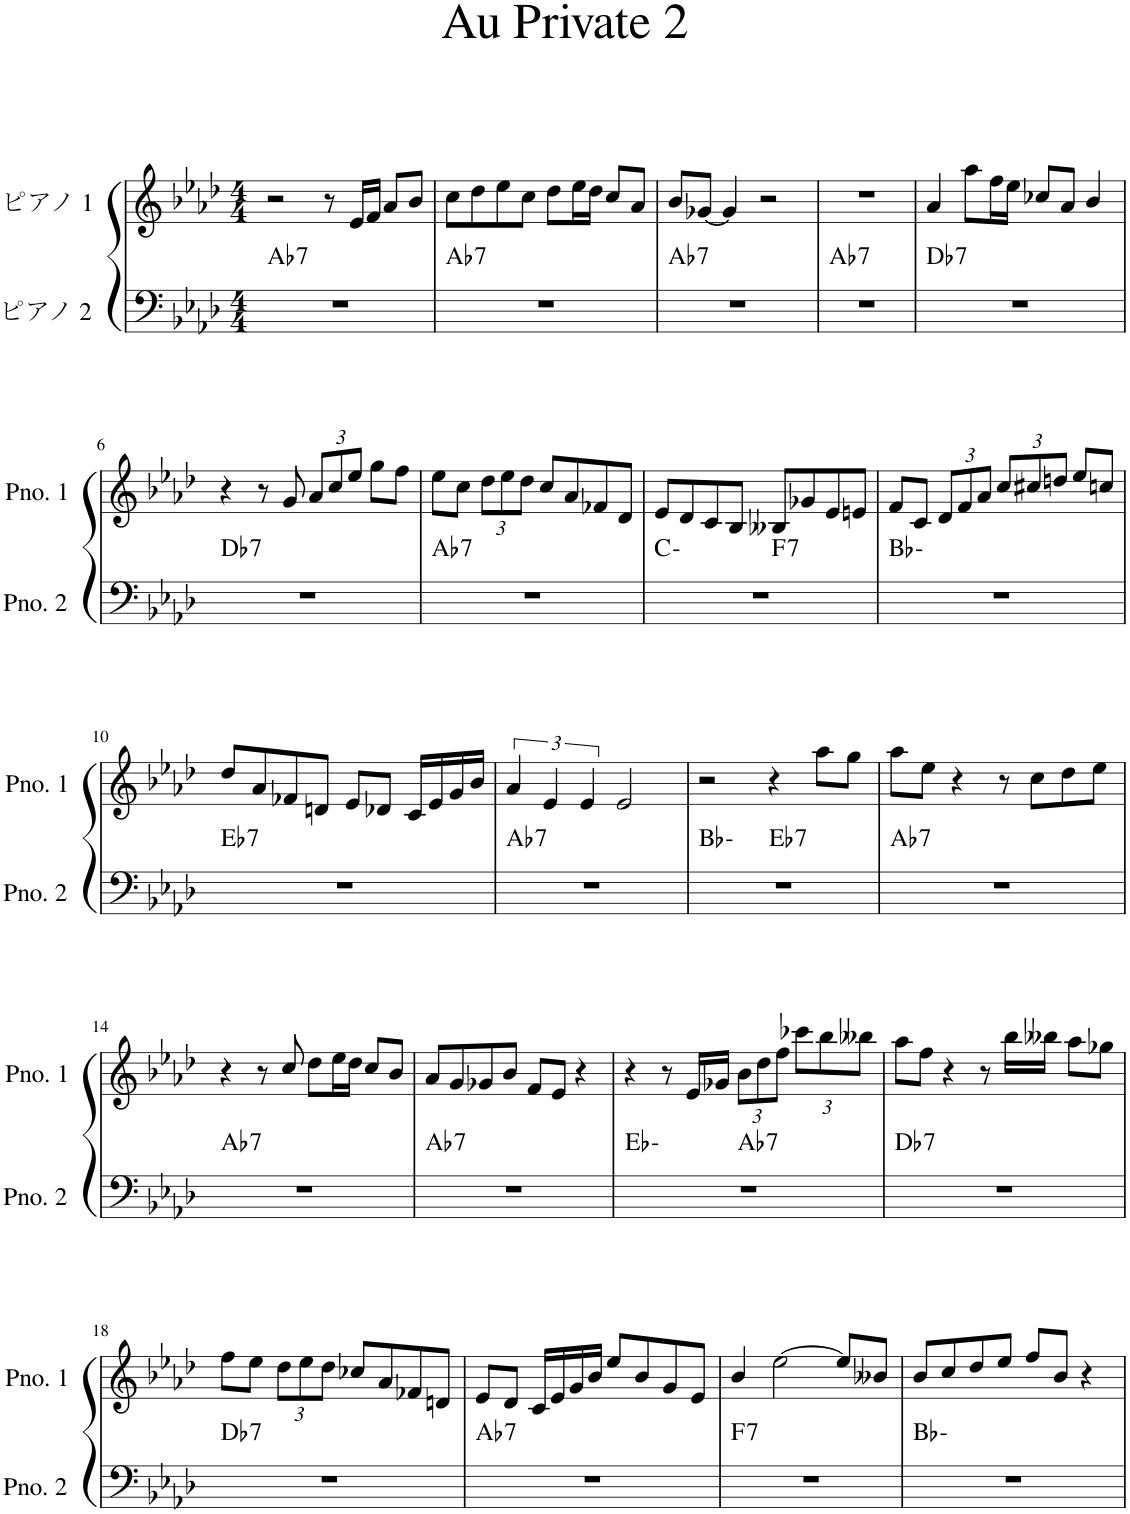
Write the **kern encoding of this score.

**kern	**harte	**kern
*part2	*part2	*part1
*staff2	*	*staff1
*I"ピアノ 2	*	*I"ピアノ 1
*clefF4	*	*clefG2
*k[b-e-a-d-]	*	*k[b-e-a-d-]
*M4/4	*	*M4/4
=1	=1	=1
!	!LO:H:kt=7	!
1r	Ab:7	2r
.	.	8r
.	.	16e-/LL
.	.	16f/JJ
.	.	8a-/L
.	.	8b-/J
=2	=2	=2
!	!LO:H:kt=7	!
1r	Ab:7	8cc\L
.	.	8dd-\
.	.	8ee-\
.	.	8cc\J
.	.	8dd-\L
.	.	16ee-\L
.	.	16dd-\JJ
.	.	8cc/L
.	.	8a-/J
=3	=3	=3
!	!LO:H:kt=7	!
1r	Ab:7	8b-/L
.	.	[8g-X/J
.	.	4g-/]
.	.	2r
=4	=4	=4
!	!LO:H:kt=7	!
1r	Ab:7	1r
=5	=5	=5
!	!LO:H:kt=7	!
1r	Db:7	4a-/
.	.	8aa-\L
.	.	16ff\L
.	.	16ee-\JJ
.	.	8cc-X/L
.	.	8a-/J
.	.	4b-/
!!LO:LB:g=z
=6	=6	=6
!	!LO:H:kt=7	!
1r	Db:7	4r
.	.	8r
.	.	8g/
*	*	*Xbrackettup
.	.	12a-/L
.	.	12cc/
.	.	12ee-/J
.	.	8gg\L
.	.	8ff\J
=7	=7	=7
!	!LO:H:kt=7	!
1r	Ab:7	8ee-\L
.	.	8cc\J
.	.	12dd-\L
.	.	12ee-\
.	.	12dd-\J
.	.	8cc/L
.	.	8a-/
.	.	8f-X/
.	.	8d-/J
=8	=8	=8
*^	*	*
1r	2ryy	C:min	8e-/L
.	.	.	8d-/
.	.	.	8c/
.	.	.	8B-/J
!	!	!LO:H:kt=7	!
.	2ryy	F:7	8B--X/L
.	.	.	8g-X/
.	.	.	8e-/
.	.	.	8en/J
*v	*v	*	*
=9	=9	=9
1r	Bb:min	8f/L
.	.	8c/J
.	.	12d-/L
.	.	12f/
.	.	12a-/J
.	.	12cc/L
.	.	12cc#X/
.	.	12ddn/J
.	.	8ee-/L
.	.	8ccn/J
!!LO:LB:g=z
=10	=10	=10
!	!LO:H:kt=7	!
1r	Eb:7	8dd-/L
.	.	8a-/
.	.	8f-X/
.	.	8dn/J
.	.	8e-/L
.	.	8d-X/J
.	.	16c/LL
.	.	16e-/
.	.	16g/
.	.	16b-/JJ
=11	=11	=11
*	*	*brackettup
!	!LO:H:kt=7	!
1r	Ab:7	6a-/
.	.	6e-/
.	.	6e-/
.	.	2e-/
=12	=12	=12
*^	*	*
1r	2ryy	Bb:min	2r
!	!	!LO:H:kt=7	!
.	2ryy	Eb:7	4r
.	.	.	8aa-\L
.	.	.	8gg\J
=13	=13	=13	=13
!	!	!LO:H:kt=7	!
*v	*v	*	*
1r	Ab:7	8aa-\L
.	.	8ee-\J
.	.	4r
.	.	8r
.	.	8cc\L
.	.	8dd-\
.	.	8ee-\J
!!LO:LB:g=z
=14	=14	=14
!	!LO:H:kt=7	!
1r	Ab:7	4r
.	.	8r
.	.	8cc/
.	.	8dd-\L
.	.	16ee-\L
.	.	16dd-\JJ
.	.	8cc/L
.	.	8b-/J
=15	=15	=15
!	!LO:H:kt=7	!
1r	Ab:7	8a-/L
.	.	8g/
.	.	8g-X/
.	.	8b-/J
.	.	8f/L
.	.	8e-/J
.	.	4r
=16	=16	=16
*^	*	*
1r	2ryy	Eb:min	4r
.	.	.	8r
.	.	.	16e-/LL
.	.	.	16g-X/JJ
*	*	*	*Xbrackettup
!	!	!LO:H:kt=7	!
.	2ryy	Ab:7	12b-\L
.	.	.	12dd-\
.	.	.	12ff\J
.	.	.	12ccc-X\L
.	.	.	12bb-\
.	.	.	12bb--X\J
=17	=17	=17	=17
!	!	!LO:H:kt=7	!
*v	*v	*	*
1r	Db:7	8aa-\L
.	.	8ff\J
.	.	4r
.	.	8r
.	.	16bb-\LL
.	.	16bb--X\JJ
.	.	8aa-\L
.	.	8gg-X\J
!!LO:LB:g=z
=18	=18	=18
!	!LO:H:kt=7	!
1r	Db:7	8ff\L
.	.	8ee-\J
.	.	12dd-\L
.	.	12ee-\
.	.	12dd-\J
.	.	8cc-X/L
.	.	8a-/
.	.	8f-X/
.	.	8dn/J
=19	=19	=19
!	!LO:H:kt=7	!
1r	Ab:7	8e-/L
.	.	8d-/J
.	.	16c/LL
.	.	16e-/
.	.	16g/
.	.	16b-/JJ
.	.	8ee-/L
.	.	8b-/
.	.	8g/
.	.	8e-/J
=20	=20	=20
!	!LO:H:kt=7	!
1r	F:7	4b-/
.	.	[2ee-\
.	.	8ee-/L]
.	.	8b--X/J
=21	=21	=21
1r	Bb:min	8b-/L
.	.	8cc/
.	.	8dd-/
.	.	8ee-/J
.	.	8ff/L
.	.	8b-/J
.	.	4r
=	=	=
*-	*-	*-
